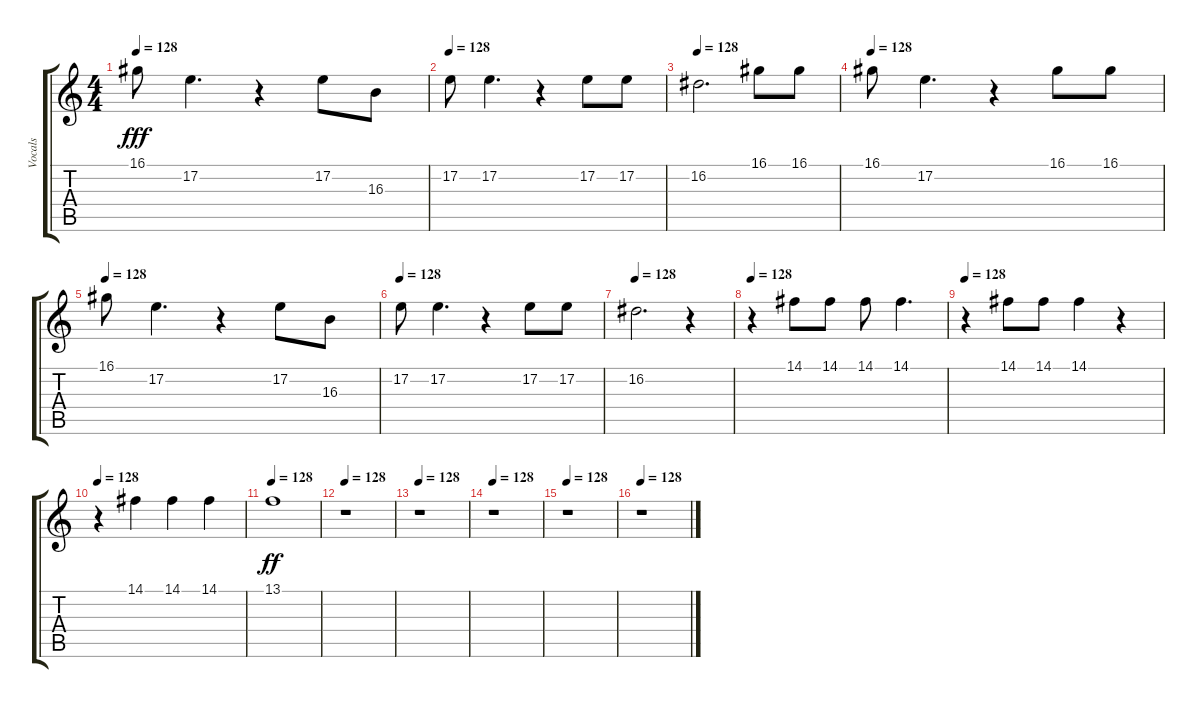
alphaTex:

\track ("Vocals" "Vocals") {instrument lead1square}
\staff {score tabs}
\tuning (E4 B3 G3 D3 A2 E2) {hide}
\ts (4 4)
\tempo 128
\clef g2
\ks c
16.1.8{dy fff} 17.2.4{d} r.4 17.2.8 16.3.8 |
\tempo 128
17.2.8 17.2.4{d} r.4 17.2.8 17.2.8 |
\tempo 128
16.2.2{d} 16.1.8 16.1.8 |
\tempo 128
16.1.8 17.2.4{d} r.4 16.1.8 16.1.8 |
\tempo 128
16.1.8 17.2.4{d} r.4 17.2.8 16.3.8 |
\tempo 128
17.2.8 17.2.4{d} r.4 17.2.8 17.2.8 |
\tempo 128
16.2.2{d} r.4 |
\tempo 128
r.4 14.1.8 14.1.8 14.1.8 14.1.4{d} |
\tempo 128
r.4 14.1.8 14.1.8 14.1.4 r.4 |
\tempo 128
r.4 14.1.4 14.1.4 14.1.4 |
\tempo 128
13.1.1{dy ff} |
\tempo 128
r.1 |
\tempo 128
r.1 |
\tempo 128
r.1 |
\tempo 128
r.1 |
\tempo 128
r.1
